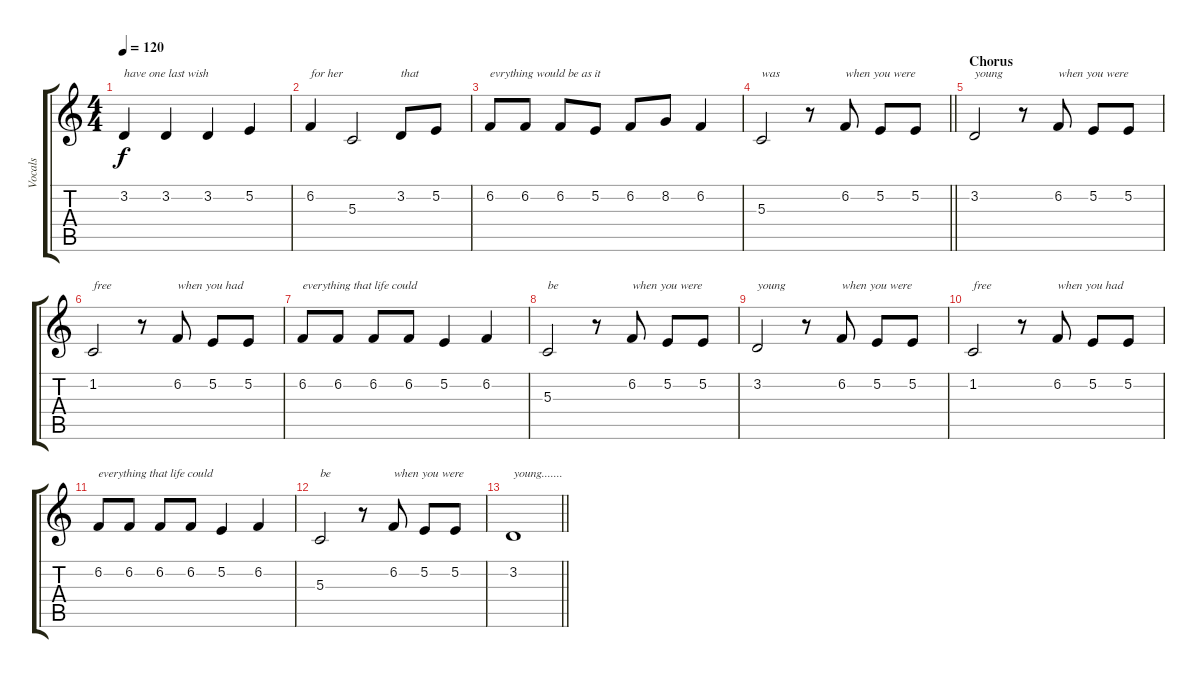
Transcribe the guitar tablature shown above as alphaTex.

\track ("Vocals" "Vocals") {instrument oboe}
\staff {score tabs}
\tuning (E4 B3 G3 D3 A2 E2) {hide}
\ts (4 4)
\tempo 120
\clef g2
\ks c
3.2.4{txt "have one last wish" dy f} 3.2.4 3.2.4 5.2.4 |
6.2.4{txt "for her"} 5.3.2 3.2.8{txt "that"} 5.2.8 |
6.2.8{txt "evrything would be as it"} 6.2.8 6.2.8 5.2.8 6.2.8 8.2.8 6.2.4 |
\barLineRight lightlight
5.3.2{txt "was"} r.8 6.2.8{txt "when you were"} 5.2.8 5.2.8 |
\section ("" "Chorus")
3.2.2{txt "young"} r.8 6.2.8{txt "when you were"} 5.2.8 5.2.8 |
1.2.2{txt "free"} r.8 6.2.8{txt "when you had"} 5.2.8 5.2.8 |
6.2.8{txt "everything that life could"} 6.2.8 6.2.8 6.2.8 5.2.4 6.2.4 |
5.3.2{txt "be"} r.8 6.2.8{txt "when you were"} 5.2.8 5.2.8 |
3.2.2{txt "young"} r.8 6.2.8{txt "when you were"} 5.2.8 5.2.8 |
1.2.2{txt "free"} r.8 6.2.8{txt "when you had"} 5.2.8 5.2.8 |
6.2.8{txt "everything that life could"} 6.2.8 6.2.8 6.2.8 5.2.4 6.2.4 |
5.3.2{txt "be"} r.8 6.2.8{txt "when you were"} 5.2.8 5.2.8 |
\barLineRight lightlight
3.2.1{txt "young......."}
